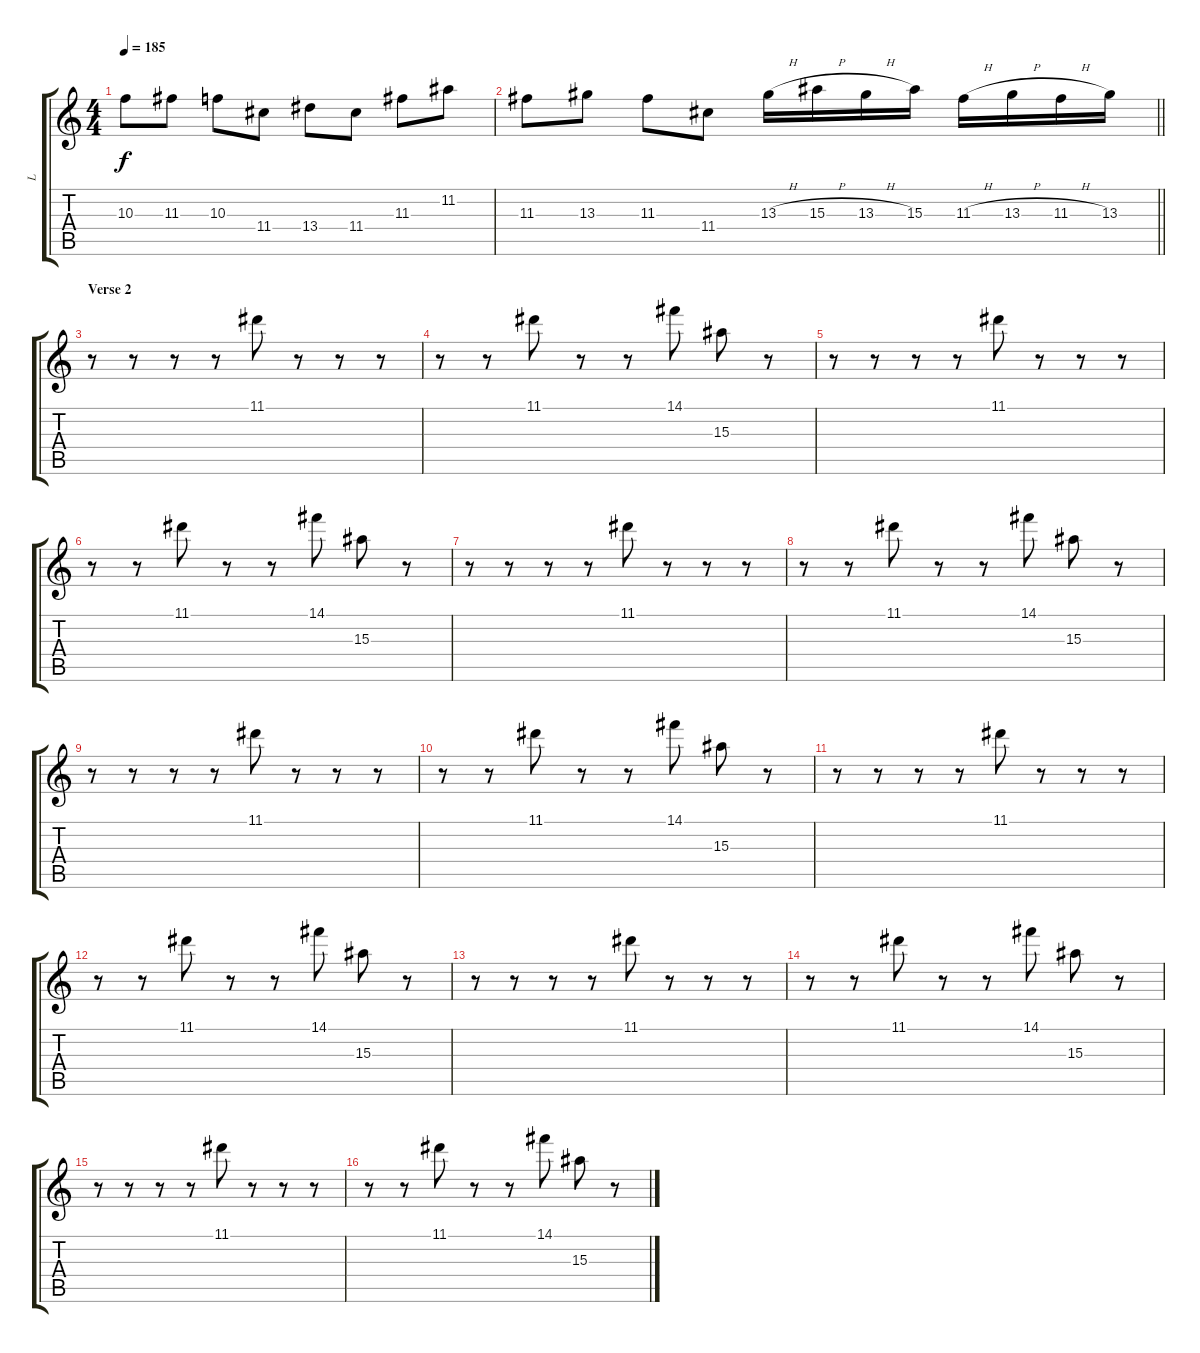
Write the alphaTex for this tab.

\track ("L" "L") {instrument distortionguitar}
\staff {score tabs}
\tuning (E4 B3 G3 D3 A2 D2) {hide}
\ts (4 4)
\tempo 185
\clef g2
\ks c
10.3.8{dy f} 11.3.8 10.3.8 11.4.8 13.4.8 11.4.8 11.3.8 11.2.8 |
\barLineRight lightlight
11.3.8 13.3.8 11.3.8 11.4.8 13.3{h}.16 15.3{h}.16 13.3{h}.16 15.3.16 11.3{h}.16 13.3{h}.16 11.3{h}.16 13.3.16 |
\section ("" "Verse 2")
r.8 r.8 r.8 r.8 11.1.8 r.8 r.8 r.8 |
r.8 r.8 11.1.8 r.8 r.8 14.1.8 15.3.8 r.8 |
r.8 r.8 r.8 r.8 11.1.8 r.8 r.8 r.8 |
r.8 r.8 11.1.8 r.8 r.8 14.1.8 15.3.8 r.8 |
r.8 r.8 r.8 r.8 11.1.8 r.8 r.8 r.8 |
r.8 r.8 11.1.8 r.8 r.8 14.1.8 15.3.8 r.8 |
r.8 r.8 r.8 r.8 11.1.8 r.8 r.8 r.8 |
r.8 r.8 11.1.8 r.8 r.8 14.1.8 15.3.8 r.8 |
r.8 r.8 r.8 r.8 11.1.8 r.8 r.8 r.8 |
r.8 r.8 11.1.8 r.8 r.8 14.1.8 15.3.8 r.8 |
r.8 r.8 r.8 r.8 11.1.8 r.8 r.8 r.8 |
r.8 r.8 11.1.8 r.8 r.8 14.1.8 15.3.8 r.8 |
r.8 r.8 r.8 r.8 11.1.8 r.8 r.8 r.8 |
r.8 r.8 11.1.8 r.8 r.8 14.1.8 15.3.8 r.8
